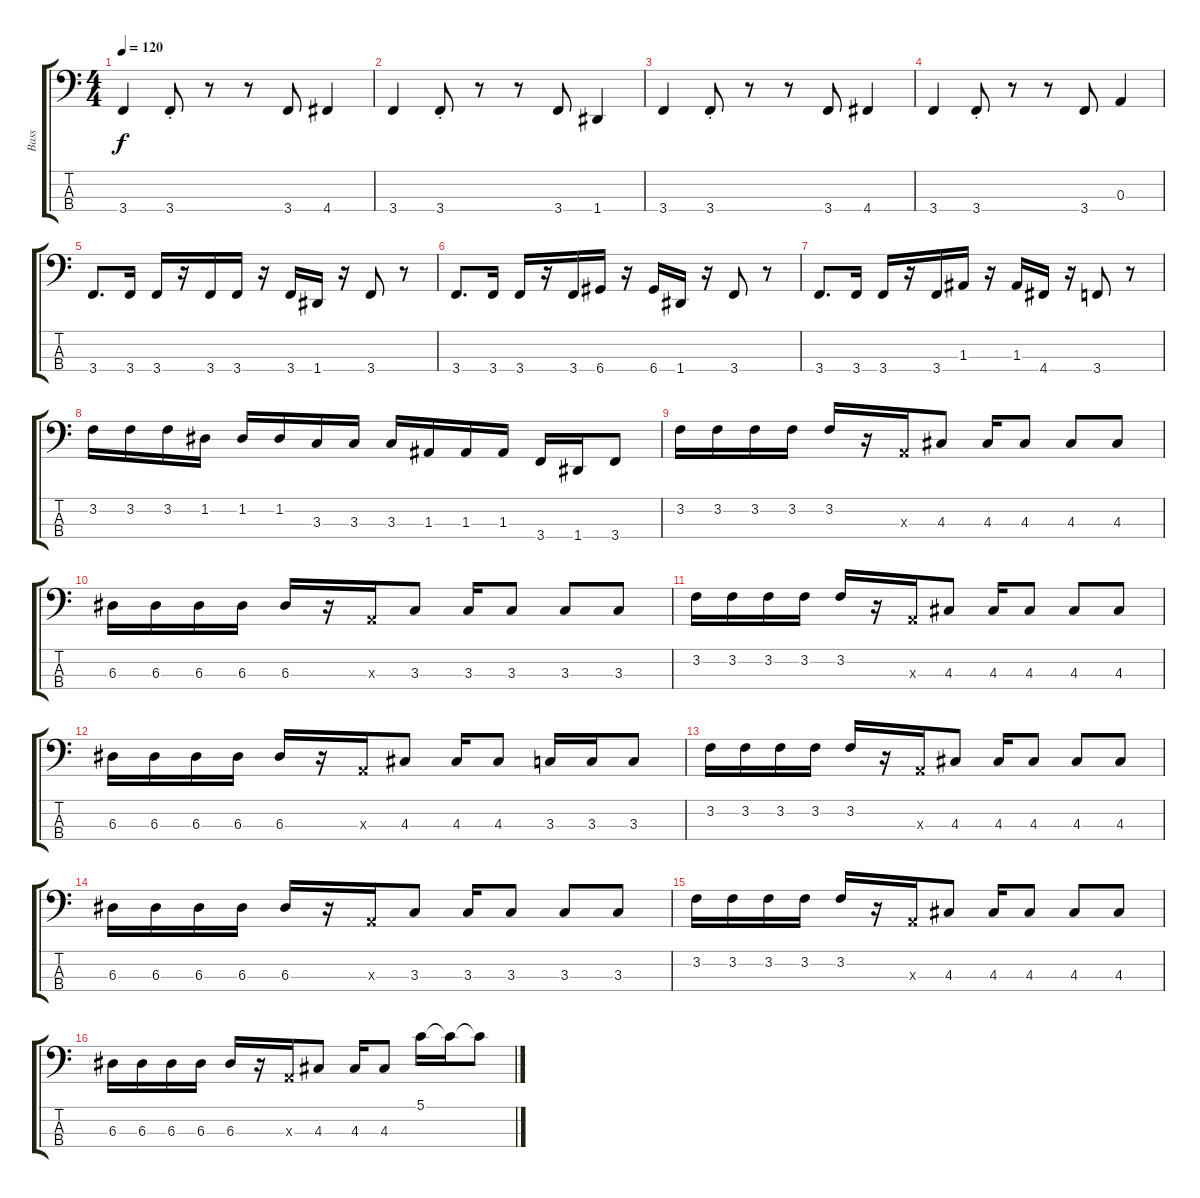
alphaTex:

\track ("Bass" "Bass") {instrument electricbassfinger}
\staff {score tabs}
\tuning (G2 D2 A1 D1) {hide}
\ts (4 4)
\tempo 120
\clef f4
\ks c
3.4.4{dy f} 3.4{st}.8 r.8 r.8 3.4.8 4.4.4 |
3.4.4 3.4{st}.8 r.8 r.8 3.4.8 1.4.4 |
3.4.4 3.4{st}.8 r.8 r.8 3.4.8 4.4.4 |
3.4.4 3.4{st}.8 r.8 r.8 3.4.8 0.3.4 |
3.4.8{d} 3.4.16 3.4.16 r.16 3.4.16 3.4.16 r.16 3.4.16 1.4.16 r.16 3.4.8 r.8 |
3.4.8{d} 3.4.16 3.4.16 r.16 3.4.16 6.4.16 r.16 6.4.16 1.4.16 r.16 3.4.8 r.8 |
3.4.8{d} 3.4.16 3.4.16 r.16 3.4.16 1.3.16 r.16 1.3.16 4.4.16 r.16 3.4.8 r.8 |
3.2.16 3.2.16 3.2.16 1.2.16 1.2.16 1.2.16 3.3.16 3.3.16 3.3.16 1.3.16 1.3.16 1.3.16 3.4.16 1.4.16 3.4.8 |
3.2.16 3.2.16 3.2.16 3.2.16 3.2.16 r.16 0.3{x}.16 4.3.8 4.3.16 4.3.8 4.3.8 4.3.8 |
6.3.16 6.3.16 6.3.16 6.3.16 6.3.16 r.16 0.3{x}.16 3.3.8 3.3.16 3.3.8 3.3.8 3.3.8 |
3.2.16 3.2.16 3.2.16 3.2.16 3.2.16 r.16 0.3{x}.16 4.3.8 4.3.16 4.3.8 4.3.8 4.3.8 |
6.3.16 6.3.16 6.3.16 6.3.16 6.3.16 r.16 0.3{x}.16 4.3.8 4.3.16 4.3.8 3.3.16 3.3.16 3.3.8 |
3.2.16 3.2.16 3.2.16 3.2.16 3.2.16 r.16 0.3{x}.16 4.3.8 4.3.16 4.3.8 4.3.8 4.3.8 |
6.3.16 6.3.16 6.3.16 6.3.16 6.3.16 r.16 0.3{x}.16 3.3.8 3.3.16 3.3.8 3.3.8 3.3.8 |
3.2.16 3.2.16 3.2.16 3.2.16 3.2.16 r.16 0.3{x}.16 4.3.8 4.3.16 4.3.8 4.3.8 4.3.8 |
6.3.16 6.3.16 6.3.16 6.3.16 6.3.16 r.16 0.3{x}.16 4.3.8 4.3.16 4.3.8 5.1.16 5.1{t}.16 5.1{t}.8
